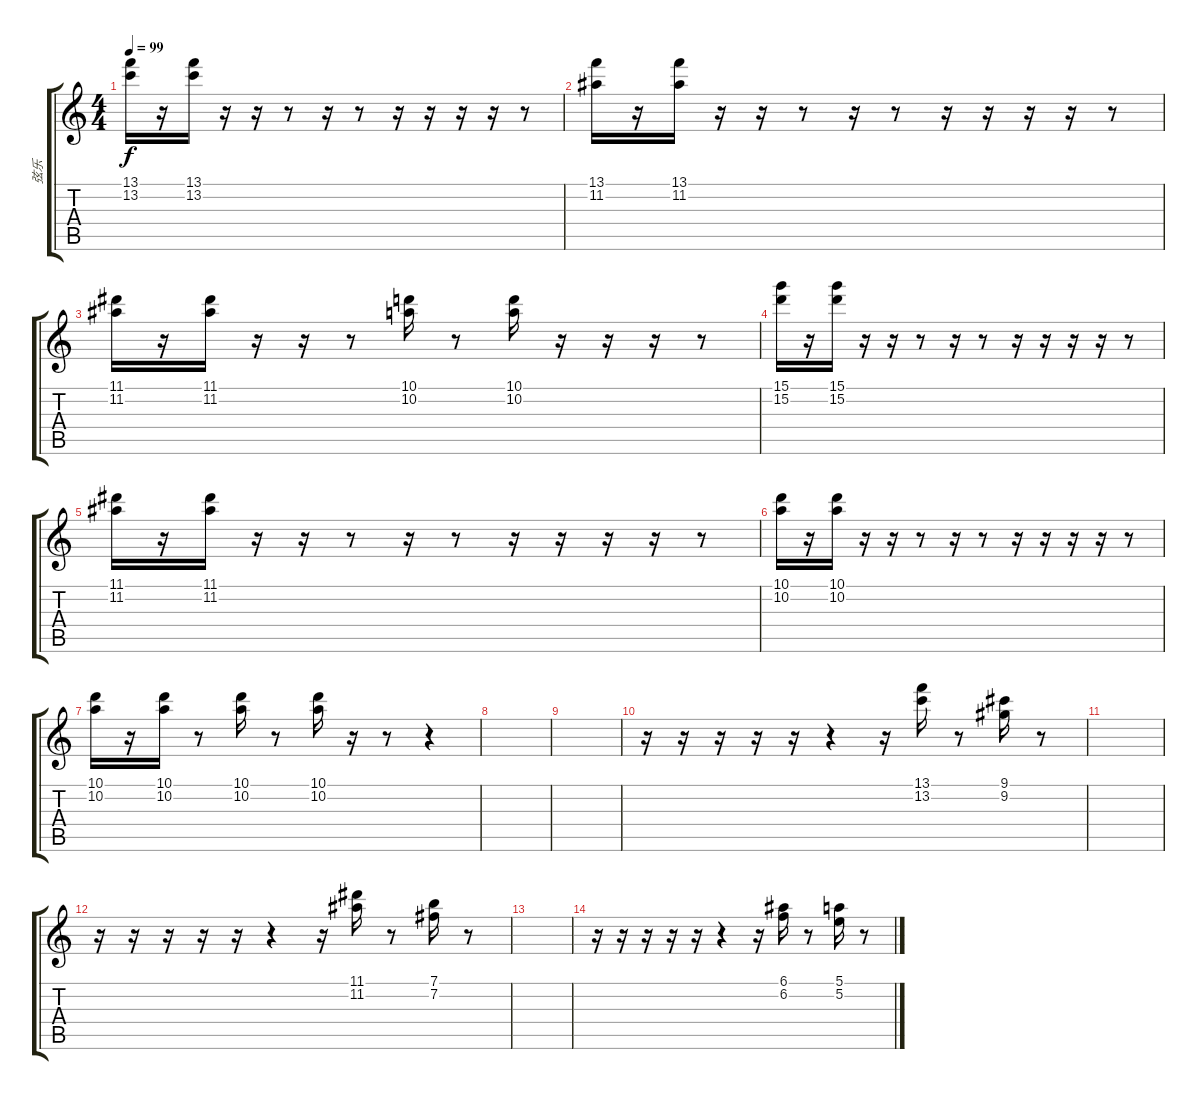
\track ("弦乐" "弦乐") {instrument acousticguitarsteel}
\staff {score tabs}
\tuning (E4 B3 G3 D3 A2 E2) {hide}
\ts (4 4)
\tempo 99
\clef g2
\ks c
(13.1 13.2).16{dy f} r.16 (13.1 13.2).16 r.16 r.16 r.8 r.16 r.8 r.16 r.16 r.16 r.16 r.8 |
(13.1 11.2).16 r.16 (13.1 11.2).16 r.16 r.16 r.8 r.16 r.8 r.16 r.16 r.16 r.16 r.8 |
(11.1 11.2).16 r.16 (11.1 11.2).16 r.16 r.16 r.8 (10.1 10.2).16 r.8 (10.1 10.2).16 r.16 r.16 r.16 r.8 |
(15.1 15.2).16 r.16 (15.1 15.2).16 r.16 r.16 r.8 r.16 r.8 r.16 r.16 r.16 r.16 r.8 |
(11.1 11.2).16 r.16 (11.1 11.2).16 r.16 r.16 r.8 r.16 r.8 r.16 r.16 r.16 r.16 r.8 |
(10.1 10.2).16 r.16 (10.1 10.2).16 r.16 r.16 r.8 r.16 r.8 r.16 r.16 r.16 r.16 r.8 |
(10.1 10.2).16 r.16 (10.1 10.2).16 r.8 (10.1 10.2).16 r.8 (10.1 10.2).16 r.16 r.8 r.4 |
|
|
r.16 r.16 r.16 r.16 r.16 r.4 r.16 (13.1 13.2).16 r.8 (9.1 9.2).16 r.8 |
|
r.16 r.16 r.16 r.16 r.16 r.4 r.16 (11.1 11.2).16 r.8 (7.1 7.2).16 r.8 |
|
r.16 r.16 r.16 r.16 r.16 r.4 r.16 (6.1 6.2).16 r.8 (5.1 5.2).16 r.8
